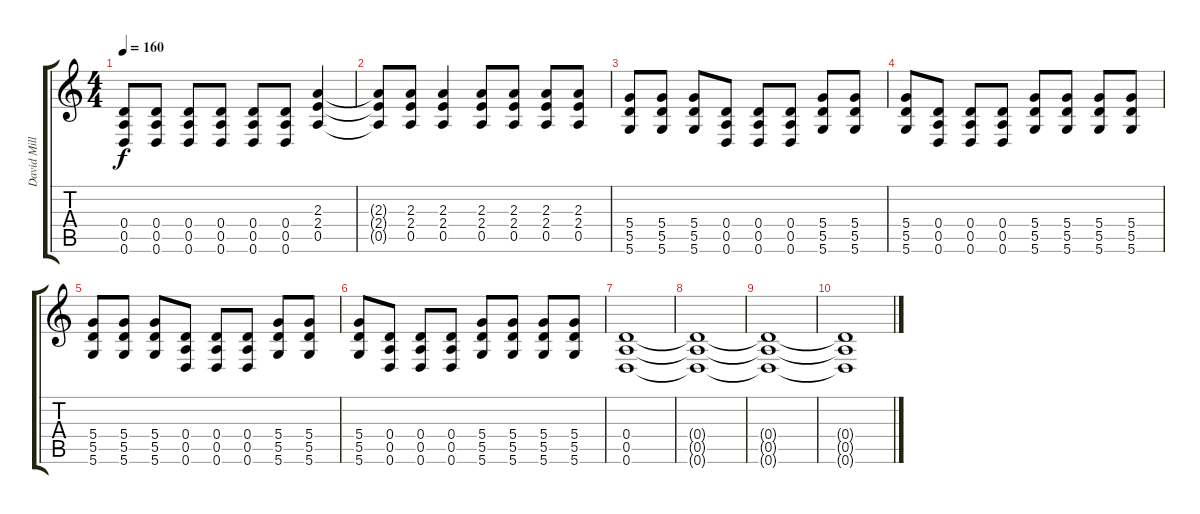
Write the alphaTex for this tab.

\track ("David Miller" "David Mill") {instrument acousticguitarsteel}
\staff {score tabs}
\tuning (E4 B3 G3 D3 A2 D2) {hide}
\ts (4 4)
\tempo 160
\clef g2
\ks c
(0.4 0.5 0.6).8{dy f} (0.4 0.5 0.6).8 (0.4 0.5 0.6).8 (0.4 0.5 0.6).8 (0.4 0.5 0.6).8 (0.4 0.5 0.6).8 (2.3 2.4 0.5).4 |
(2.3{t} 2.4{t} 0.5{t}).8 (2.3 2.4 0.5).8 (2.3 2.4 0.5).4 (2.3 2.4 0.5).8 (2.3 2.4 0.5).8 (2.3 2.4 0.5).8 (2.3 2.4 0.5).8 |
(5.4 5.5 5.6).8 (5.4 5.5 5.6).8 (5.4 5.5 5.6).8 (0.4 0.5 0.6).8 (0.4 0.5 0.6).8 (0.4 0.5 0.6).8 (5.4 5.5 5.6).8 (5.4 5.5 5.6).8 |
(5.4 5.5 5.6).8 (0.4 0.5 0.6).8 (0.4 0.5 0.6).8 (0.4 0.5 0.6).8 (5.4 5.5 5.6).8 (5.4 5.5 5.6).8 (5.4 5.5 5.6).8 (5.4 5.5 5.6).8 |
(5.4 5.5 5.6).8 (5.4 5.5 5.6).8 (5.4 5.5 5.6).8 (0.4 0.5 0.6).8 (0.4 0.5 0.6).8 (0.4 0.5 0.6).8 (5.4 5.5 5.6).8 (5.4 5.5 5.6).8 |
(5.4 5.5 5.6).8 (0.4 0.5 0.6).8 (0.4 0.5 0.6).8 (0.4 0.5 0.6).8 (5.4 5.5 5.6).8 (5.4 5.5 5.6).8 (5.4 5.5 5.6).8 (5.4 5.5 5.6).8 |
(0.4 0.5 0.6).1 |
(0.4{t} 0.5{t} 0.6{t}).1 |
(0.4{t} 0.5{t} 0.6{t}).1 |
(0.4{t} 0.5{t} 0.6{t}).1
